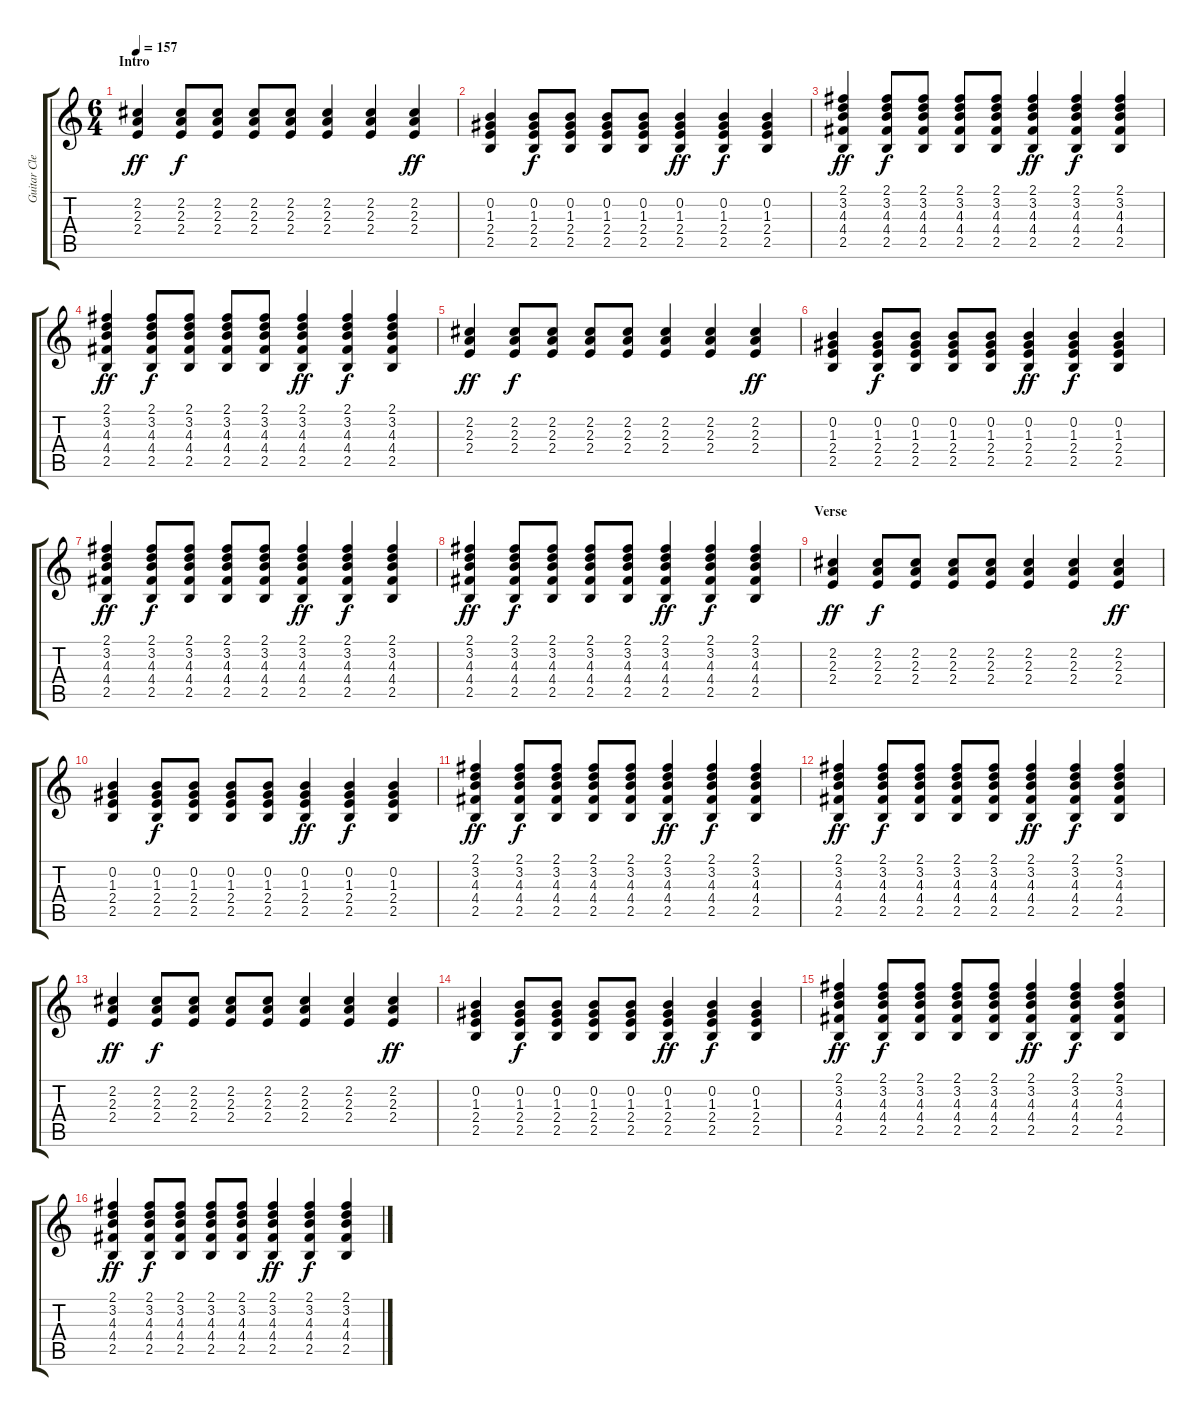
\track ("Guitar Clean" "Guitar Cle") {instrument acousticguitarnylon}
\staff {score tabs}
\tuning (E4 B3 G3 D3 A2 E2) {hide}
\ts (6 4)
\section ("" "Intro")
\tempo 157
\clef g2
\ks c
(2.2 2.3 2.4).4{dy ff instrument acousticguitarnylon} (2.2 2.3 2.4).8{dy f} (2.2 2.3 2.4).8 (2.2 2.3 2.4).8 (2.2 2.3 2.4).8 (2.2 2.3 2.4).4 (2.2 2.3 2.4).4 (2.2 2.3 2.4).4{dy ff} |
(0.2 1.3 2.4 2.5).4 (0.2 1.3 2.4 2.5).8{dy f} (0.2 1.3 2.4 2.5).8 (0.2 1.3 2.4 2.5).8 (0.2 1.3 2.4 2.5).8 (0.2 1.3 2.4 2.5).4{dy ff} (0.2 1.3 2.4 2.5).4{dy f} (0.2 1.3 2.4 2.5).4 |
(2.1 3.2 4.3 4.4 2.5).4{dy ff} (2.1 3.2 4.3 4.4 2.5).8{dy f} (2.1 3.2 4.3 4.4 2.5).8 (2.1 3.2 4.3 4.4 2.5).8 (2.1 3.2 4.3 4.4 2.5).8 (2.1 3.2 4.3 4.4 2.5).4{dy ff} (2.1 3.2 4.3 4.4 2.5).4{dy f} (2.1 3.2 4.3 4.4 2.5).4 |
(2.1 3.2 4.3 4.4 2.5).4{dy ff} (2.1 3.2 4.3 4.4 2.5).8{dy f} (2.1 3.2 4.3 4.4 2.5).8 (2.1 3.2 4.3 4.4 2.5).8 (2.1 3.2 4.3 4.4 2.5).8 (2.1 3.2 4.3 4.4 2.5).4{dy ff} (2.1 3.2 4.3 4.4 2.5).4{dy f} (2.1 3.2 4.3 4.4 2.5).4 |
(2.2 2.3 2.4).4{dy ff} (2.2 2.3 2.4).8{dy f} (2.2 2.3 2.4).8 (2.2 2.3 2.4).8 (2.2 2.3 2.4).8 (2.2 2.3 2.4).4 (2.2 2.3 2.4).4 (2.2 2.3 2.4).4{dy ff} |
(0.2 1.3 2.4 2.5).4 (0.2 1.3 2.4 2.5).8{dy f} (0.2 1.3 2.4 2.5).8 (0.2 1.3 2.4 2.5).8 (0.2 1.3 2.4 2.5).8 (0.2 1.3 2.4 2.5).4{dy ff} (0.2 1.3 2.4 2.5).4{dy f} (0.2 1.3 2.4 2.5).4 |
(2.1 3.2 4.3 4.4 2.5).4{dy ff} (2.1 3.2 4.3 4.4 2.5).8{dy f} (2.1 3.2 4.3 4.4 2.5).8 (2.1 3.2 4.3 4.4 2.5).8 (2.1 3.2 4.3 4.4 2.5).8 (2.1 3.2 4.3 4.4 2.5).4{dy ff} (2.1 3.2 4.3 4.4 2.5).4{dy f} (2.1 3.2 4.3 4.4 2.5).4 |
(2.1 3.2 4.3 4.4 2.5).4{dy ff} (2.1 3.2 4.3 4.4 2.5).8{dy f} (2.1 3.2 4.3 4.4 2.5).8 (2.1 3.2 4.3 4.4 2.5).8 (2.1 3.2 4.3 4.4 2.5).8 (2.1 3.2 4.3 4.4 2.5).4{dy ff} (2.1 3.2 4.3 4.4 2.5).4{dy f} (2.1 3.2 4.3 4.4 2.5).4 |
\section ("" "Verse")
(2.2 2.3 2.4).4{dy ff} (2.2 2.3 2.4).8{dy f} (2.2 2.3 2.4).8 (2.2 2.3 2.4).8 (2.2 2.3 2.4).8 (2.2 2.3 2.4).4 (2.2 2.3 2.4).4 (2.2 2.3 2.4).4{dy ff} |
(0.2 1.3 2.4 2.5).4 (0.2 1.3 2.4 2.5).8{dy f} (0.2 1.3 2.4 2.5).8 (0.2 1.3 2.4 2.5).8 (0.2 1.3 2.4 2.5).8 (0.2 1.3 2.4 2.5).4{dy ff} (0.2 1.3 2.4 2.5).4{dy f} (0.2 1.3 2.4 2.5).4 |
(2.1 3.2 4.3 4.4 2.5).4{dy ff} (2.1 3.2 4.3 4.4 2.5).8{dy f} (2.1 3.2 4.3 4.4 2.5).8 (2.1 3.2 4.3 4.4 2.5).8 (2.1 3.2 4.3 4.4 2.5).8 (2.1 3.2 4.3 4.4 2.5).4{dy ff} (2.1 3.2 4.3 4.4 2.5).4{dy f} (2.1 3.2 4.3 4.4 2.5).4 |
(2.1 3.2 4.3 4.4 2.5).4{dy ff} (2.1 3.2 4.3 4.4 2.5).8{dy f} (2.1 3.2 4.3 4.4 2.5).8 (2.1 3.2 4.3 4.4 2.5).8 (2.1 3.2 4.3 4.4 2.5).8 (2.1 3.2 4.3 4.4 2.5).4{dy ff} (2.1 3.2 4.3 4.4 2.5).4{dy f} (2.1 3.2 4.3 4.4 2.5).4 |
(2.2 2.3 2.4).4{dy ff} (2.2 2.3 2.4).8{dy f} (2.2 2.3 2.4).8 (2.2 2.3 2.4).8 (2.2 2.3 2.4).8 (2.2 2.3 2.4).4 (2.2 2.3 2.4).4 (2.2 2.3 2.4).4{dy ff} |
(0.2 1.3 2.4 2.5).4 (0.2 1.3 2.4 2.5).8{dy f} (0.2 1.3 2.4 2.5).8 (0.2 1.3 2.4 2.5).8 (0.2 1.3 2.4 2.5).8 (0.2 1.3 2.4 2.5).4{dy ff} (0.2 1.3 2.4 2.5).4{dy f} (0.2 1.3 2.4 2.5).4 |
(2.1 3.2 4.3 4.4 2.5).4{dy ff} (2.1 3.2 4.3 4.4 2.5).8{dy f} (2.1 3.2 4.3 4.4 2.5).8 (2.1 3.2 4.3 4.4 2.5).8 (2.1 3.2 4.3 4.4 2.5).8 (2.1 3.2 4.3 4.4 2.5).4{dy ff} (2.1 3.2 4.3 4.4 2.5).4{dy f} (2.1 3.2 4.3 4.4 2.5).4 |
(2.1 3.2 4.3 4.4 2.5).4{dy ff} (2.1 3.2 4.3 4.4 2.5).8{dy f} (2.1 3.2 4.3 4.4 2.5).8 (2.1 3.2 4.3 4.4 2.5).8 (2.1 3.2 4.3 4.4 2.5).8 (2.1 3.2 4.3 4.4 2.5).4{dy ff} (2.1 3.2 4.3 4.4 2.5).4{dy f} (2.1 3.2 4.3 4.4 2.5).4
